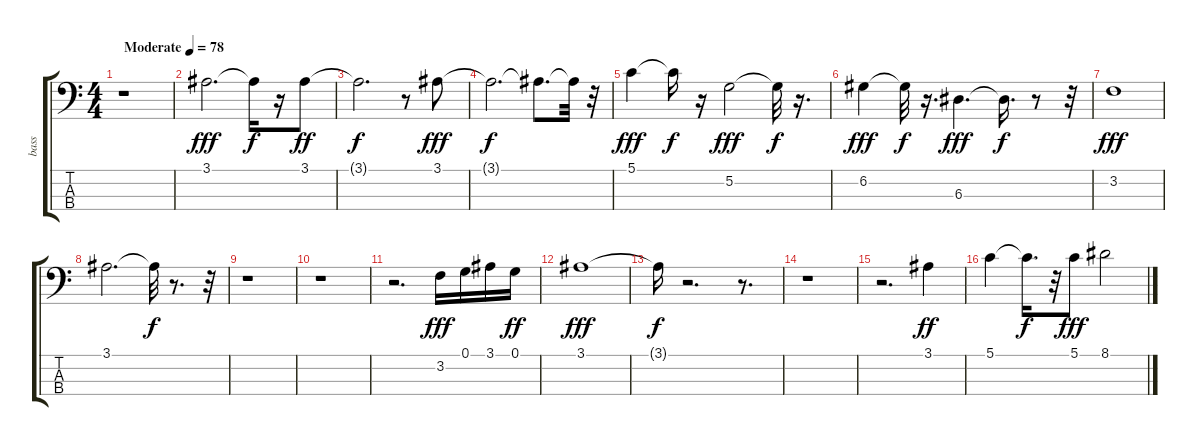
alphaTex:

\track ("bass" "bass") {instrument electricbassfinger}
\staff {score tabs}
\tuning (G2 D2 A1 E1) {hide}
\ts (4 4)
\tempo (78 "Moderate")
\clef f4
\ks c
r.1{dy fff instrument electricbassfinger} |
3.1.2{d} 3.1{t}.16{dy f} r.16 3.1.8{dy ff} |
3.1{t}.2{d dy f} r.8 3.1.8{dy fff} |
3.1{t}.2{d dy f} 3.1{t}.8{d} 3.1{t}.32 r.32 |
5.1.4{dy fff} 5.1{t}.16{dy f} r.16 5.2.2{dy fff} 5.2{t}.32{dy f} r.16{d} |
6.2.4{dy fff} 6.2{t}.32{dy f} r.16{d} 6.3.4{d dy fff} 6.3{t}.16{d dy f} r.8 r.32 |
3.2.1{dy fff} |
3.1.2{d} 3.1{t}.32{dy f} r.8{d} r.32 |
r.1 |
r.1 |
r.2{d} 3.2.16{dy fff} 0.1.16 3.1.16 0.1.16{dy ff} |
3.1.1{dy fff} |
3.1{t}.16{dy f} r.2{d} r.8{d} |
r.1 |
r.2{d} 3.1.4{dy ff} |
5.1.4 5.1{t}.16{d dy f} r.32 5.1.8{dy fff} 8.1.2
